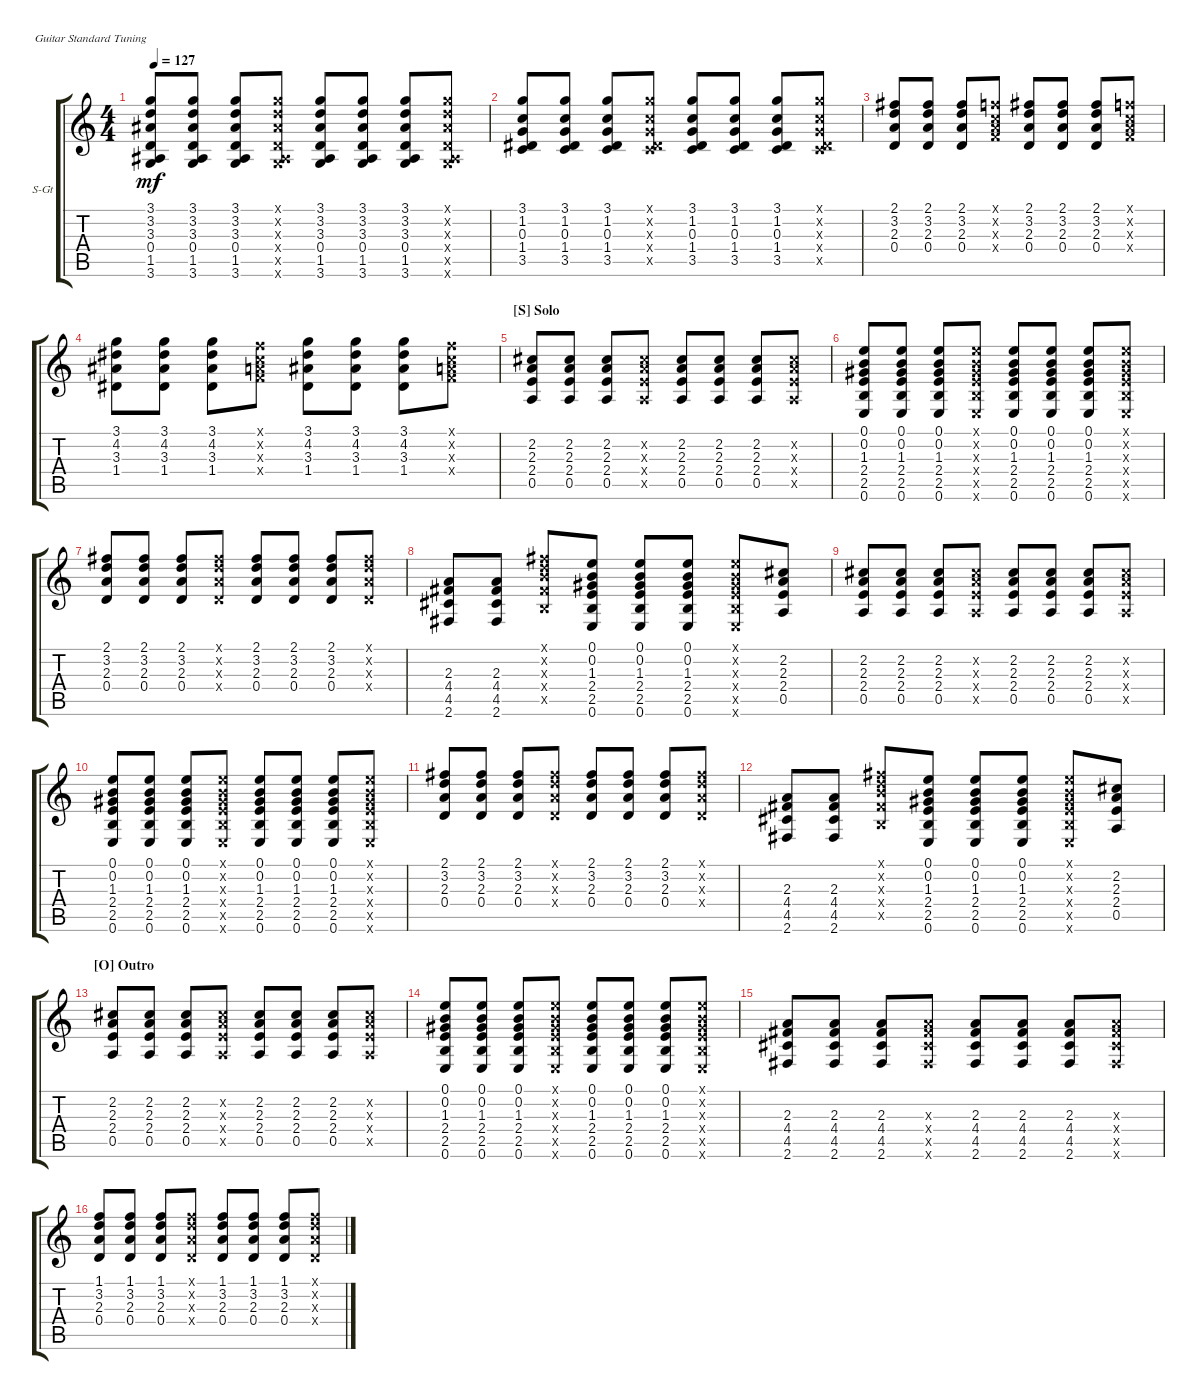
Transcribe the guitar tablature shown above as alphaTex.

\defaultSystemsLayout 4
\bracketExtendMode groupsimilarinstruments
\firstSystemTrackNameOrientation horizontal
\otherSystemsTrackNameOrientation horizontal
\track ("Rhythm Steel Guitar" "S-Gt") {instrument acousticguitarsteel}
\staff {score tabs}
\tuning (E4 B3 G3 D3 A2 E2)
\ts (4 4)
\tempo 127
\clef g2
\ks c
(3.6 1.5 0.4 3.3 3.2 3.1).8{dy mf} (3.6 1.5 0.4 3.3 3.2 3.1).8 (3.6 1.5 0.4 3.3 3.2 3.1).8 (3.6{x} 1.5{x} 0.4{x} 3.3{x} 3.2{x} 3.1{x}).8 (3.6 1.5 0.4 3.3 3.2 3.1).8 (3.6 1.5 0.4 3.3 3.2 3.1).8 (3.6 1.5 0.4 3.3 3.2 3.1).8 (3.6{x} 1.5{x} 0.4{x} 3.3{x} 3.2{x} 3.1{x}).8 |
(3.5 1.4 0.3 1.2 3.1).8 (3.5 1.4 0.3 1.2 3.1).8 (3.5 1.4 0.3 1.2 3.1).8 (3.5{x} 1.4{x} 0.3{x} 1.2{x} 3.1{x}).8 (3.5 1.4 0.3 1.2 3.1).8 (3.5 1.4 0.3 1.2 3.1).8 (3.5 1.4 0.3 1.2 3.1).8 (3.5{x} 1.4{x} 0.3{x} 1.2{x} 3.1{x}).8 |
(0.4 2.3 3.2 2.1).8 (0.4 2.3 3.2 2.1).8 (0.4 2.3 3.2 2.1).8 (3.4{x} 2.3{x} 1.2{x} 1.1{x}).8 (0.4 2.3 3.2 2.1).8 (0.4 2.3 3.2 2.1).8 (0.4 2.3 3.2 2.1).8 (3.4{x} 2.3{x} 1.2{x} 1.1{x}).8 |
(1.4 3.3 4.2 3.1).8 (1.4 3.3 4.2 3.1).8 (1.4 3.3 4.2 3.1).8 (3.4{x} 2.3{x} 1.2{x} 1.1{x}).8 (1.4 3.3 4.2 3.1).8 (1.4 3.3 4.2 3.1).8 (1.4 3.3 4.2 3.1).8 (3.4{x} 2.3{x} 1.2{x} 1.1{x}).8 |
\section ("S" "Solo")
(0.5 2.4 2.3 2.2).8 (0.5 2.4 2.3 2.2).8 (0.5 2.4 2.3 2.2).8 (0.5{x} 2.4{x} 2.3{x} 2.2{x}).8 (0.5 2.4 2.3 2.2).8 (0.5 2.4 2.3 2.2).8 (0.5 2.4 2.3 2.2).8 (0.5{x} 2.4{x} 2.3{x} 2.2{x}).8 |
(0.6 2.5 2.4 1.3 0.2 0.1).8 (0.6 2.5 2.4 1.3 0.2 0.1).8 (0.6 2.5 2.4 1.3 0.2 0.1).8 (0.6{x} 2.5{x} 2.4{x} 1.3{x} 0.2{x} 0.1{x}).8 (0.6 2.5 2.4 1.3 0.2 0.1).8 (0.6 2.5 2.4 1.3 0.2 0.1).8 (0.6 2.5 2.4 1.3 0.2 0.1).8 (0.6{x} 2.5{x} 2.4{x} 1.3{x} 0.2{x} 0.1{x}).8 |
(0.4 2.3 3.2 2.1).8 (0.4 2.3 3.2 2.1).8 (0.4 2.3 3.2 2.1).8 (0.4{x} 2.3{x} 3.2{x} 2.1{x}).8 (0.4 2.3 3.2 2.1).8 (0.4 2.3 3.2 2.1).8 (0.4 2.3 3.2 2.1).8 (0.4{x} 2.3{x} 3.2{x} 2.1{x}).8 |
(2.6 4.5 4.4 2.3).8 (2.6 4.5 4.4 2.3).8 (2.5{x} 4.4{x} 4.3{x} 3.2{x} 2.1{x}).8 (0.6 2.5 2.4 1.3 0.2 0.1).8 (0.6 2.5 2.4 1.3 0.2 0.1).8 (0.6 2.5 2.4 1.3 0.2 0.1).8 (0.6{x} 2.5{x} 2.4{x} 1.3{x} 0.2{x} 0.1{x}).8 (0.5 2.4 2.3 2.2).8 |
(0.5 2.4 2.3 2.2).8 (0.5 2.4 2.3 2.2).8 (0.5 2.4 2.3 2.2).8 (0.5{x} 2.4{x} 2.3{x} 2.2{x}).8 (0.5 2.4 2.3 2.2).8 (0.5 2.4 2.3 2.2).8 (0.5 2.4 2.3 2.2).8 (0.5{x} 2.4{x} 2.3{x} 2.2{x}).8 |
(0.6 2.5 2.4 1.3 0.2 0.1).8 (0.6 2.5 2.4 1.3 0.2 0.1).8 (0.6 2.5 2.4 1.3 0.2 0.1).8 (0.6{x} 2.5{x} 2.4{x} 1.3{x} 0.2{x} 0.1{x}).8 (0.6 2.5 2.4 1.3 0.2 0.1).8 (0.6 2.5 2.4 1.3 0.2 0.1).8 (0.6 2.5 2.4 1.3 0.2 0.1).8 (0.6{x} 2.5{x} 2.4{x} 1.3{x} 0.2{x} 0.1{x}).8 |
(0.4 2.3 3.2 2.1).8 (0.4 2.3 3.2 2.1).8 (0.4 2.3 3.2 2.1).8 (0.4{x} 2.3{x} 3.2{x} 2.1{x}).8 (0.4 2.3 3.2 2.1).8 (0.4 2.3 3.2 2.1).8 (0.4 2.3 3.2 2.1).8 (0.4{x} 2.3{x} 3.2{x} 2.1{x}).8 |
(2.6 4.5 4.4 2.3).8 (2.6 4.5 4.4 2.3).8 (2.5{x} 4.4{x} 4.3{x} 3.2{x} 2.1{x}).8 (0.6 2.5 2.4 1.3 0.2 0.1).8 (0.6 2.5 2.4 1.3 0.2 0.1).8 (0.6 2.5 2.4 1.3 0.2 0.1).8 (0.6{x} 2.5{x} 2.4{x} 1.3{x} 0.2{x} 0.1{x}).8 (0.5 2.4 2.3 2.2).8 |
\section ("O" "Outro")
(0.5 2.4 2.3 2.2).8 (0.5 2.4 2.3 2.2).8 (0.5 2.4 2.3 2.2).8 (0.5{x} 2.4{x} 2.3{x} 2.2{x}).8 (0.5 2.4 2.3 2.2).8 (0.5 2.4 2.3 2.2).8 (0.5 2.4 2.3 2.2).8 (0.5{x} 2.4{x} 2.3{x} 2.2{x}).8 |
(0.6 2.5 2.4 1.3 0.2 0.1).8 (0.6 2.5 2.4 1.3 0.2 0.1).8 (0.6 2.5 2.4 1.3 0.2 0.1).8 (0.6{x} 2.5{x} 2.4{x} 1.3{x} 0.2{x} 0.1{x}).8 (0.6 2.5 2.4 1.3 0.2 0.1).8 (0.6 2.5 2.4 1.3 0.2 0.1).8 (0.6 2.5 2.4 1.3 0.2 0.1).8 (0.6{x} 2.5{x} 2.4{x} 1.3{x} 0.2{x} 0.1{x}).8 |
(2.6 4.5 4.4 2.3).8 (2.6 4.5 4.4 2.3).8 (2.6 4.5 4.4 2.3).8 (2.6{x} 4.5{x} 4.4{x} 2.3{x}).8 (2.6 4.5 4.4 2.3).8 (2.6 4.5 4.4 2.3).8 (2.6 4.5 4.4 2.3).8 (2.6{x} 4.5{x} 4.4{x} 2.3{x}).8 |
(0.4 2.3 3.2 1.1).8 (0.4 2.3 3.2 1.1).8 (0.4 2.3 3.2 1.1).8 (0.4{x} 2.3{x} 3.2{x} 1.1{x}).8 (0.4 2.3 3.2 1.1).8 (0.4 2.3 3.2 1.1).8 (0.4 2.3 3.2 1.1).8 (0.4{x} 2.3{x} 3.2{x} 1.1{x}).8
